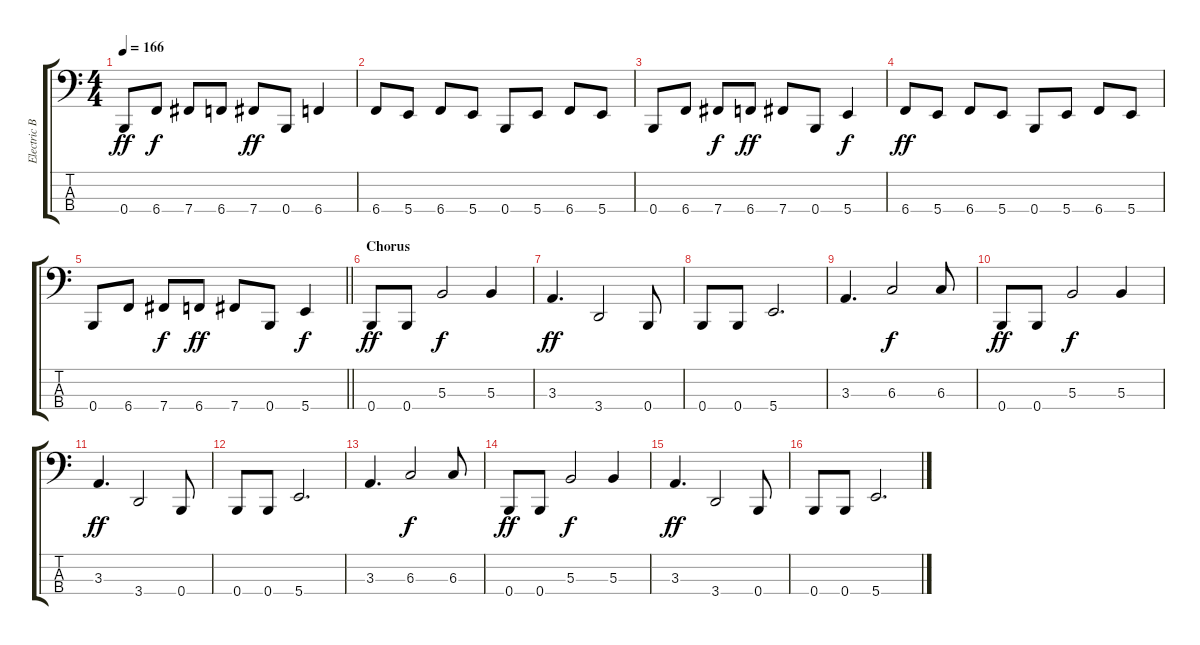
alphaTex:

\track ("Electric Bass " "Electric B") {instrument electricbasspick}
\staff {score tabs}
\tuning (E2 B1 Gb1 B0) {hide}
\ts (4 4)
\tempo 166
\clef f4
\ks c
0.4.8{dy ff} 6.4.8{dy f} 7.4.8 6.4.8 7.4.8{dy ff} 0.4.8 6.4.4 |
6.4.8 5.4.8 6.4.8 5.4.8 0.4.8 5.4.8 6.4.8 5.4.8 |
0.4.8 6.4.8 7.4.8{dy f} 6.4.8{dy ff} 7.4.8 0.4.8 5.4.4{dy f} |
6.4.8{dy ff} 5.4.8 6.4.8 5.4.8 0.4.8 5.4.8 6.4.8 5.4.8 |
\barLineRight lightlight
0.4.8 6.4.8 7.4.8{dy f} 6.4.8{dy ff} 7.4.8 0.4.8 5.4.4{dy f} |
\section ("" "Chorus")
0.4.8{dy ff} 0.4.8 5.3.2{dy f} 5.3.4 |
3.3.4{d dy ff} 3.4.2 0.4.8 |
0.4.8 0.4.8 5.4.2{d} |
3.3.4{d} 6.3.2{dy f} 6.3.8 |
0.4.8{dy ff} 0.4.8 5.3.2{dy f} 5.3.4 |
3.3.4{d dy ff} 3.4.2 0.4.8 |
0.4.8 0.4.8 5.4.2{d} |
3.3.4{d} 6.3.2{dy f} 6.3.8 |
0.4.8{dy ff} 0.4.8 5.3.2{dy f} 5.3.4 |
3.3.4{d dy ff} 3.4.2 0.4.8 |
0.4.8 0.4.8 5.4.2{d}
